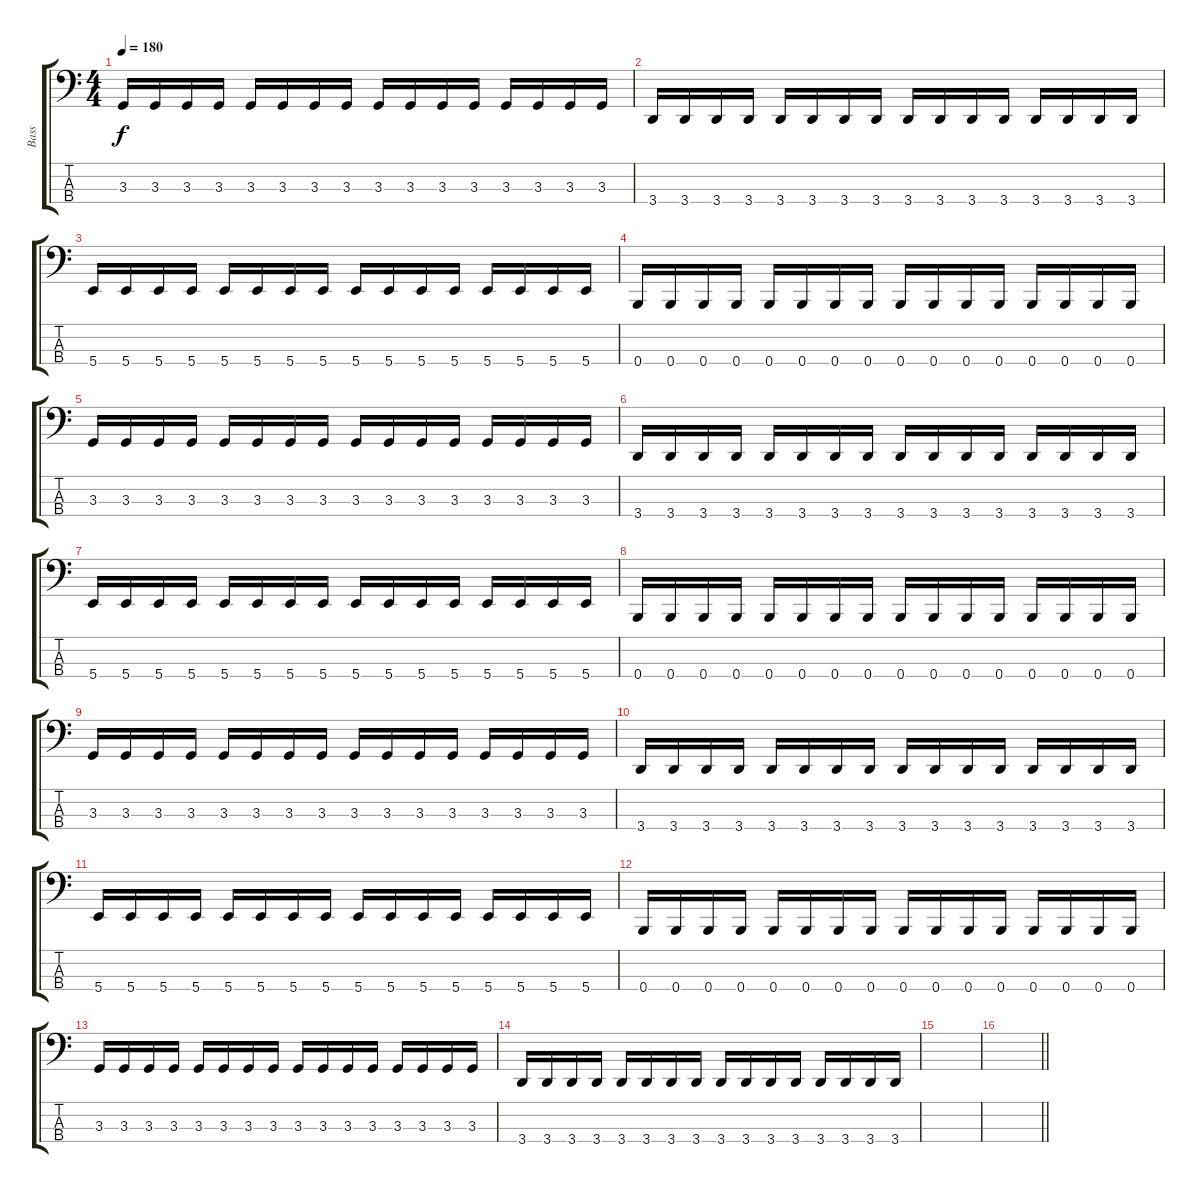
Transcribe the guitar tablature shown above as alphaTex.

\track ("Bass" "Bass") {instrument electricbassfinger}
\staff {score tabs}
\tuning (D2 A1 E1 B0) {hide}
\ts (4 4)
\tempo 180
\clef f4
\ks c
3.3.16{dy f} 3.3.16 3.3.16 3.3.16 3.3.16 3.3.16 3.3.16 3.3.16 3.3.16 3.3.16 3.3.16 3.3.16 3.3.16 3.3.16 3.3.16 3.3.16 |
3.4.16 3.4.16 3.4.16 3.4.16 3.4.16 3.4.16 3.4.16 3.4.16 3.4.16 3.4.16 3.4.16 3.4.16 3.4.16 3.4.16 3.4.16 3.4.16 |
5.4.16 5.4.16 5.4.16 5.4.16 5.4.16 5.4.16 5.4.16 5.4.16 5.4.16 5.4.16 5.4.16 5.4.16 5.4.16 5.4.16 5.4.16 5.4.16 |
0.4.16 0.4.16 0.4.16 0.4.16 0.4.16 0.4.16 0.4.16 0.4.16 0.4.16 0.4.16 0.4.16 0.4.16 0.4.16 0.4.16 0.4.16 0.4.16 |
3.3.16 3.3.16 3.3.16 3.3.16 3.3.16 3.3.16 3.3.16 3.3.16 3.3.16 3.3.16 3.3.16 3.3.16 3.3.16 3.3.16 3.3.16 3.3.16 |
3.4.16 3.4.16 3.4.16 3.4.16 3.4.16 3.4.16 3.4.16 3.4.16 3.4.16 3.4.16 3.4.16 3.4.16 3.4.16 3.4.16 3.4.16 3.4.16 |
5.4.16 5.4.16 5.4.16 5.4.16 5.4.16 5.4.16 5.4.16 5.4.16 5.4.16 5.4.16 5.4.16 5.4.16 5.4.16 5.4.16 5.4.16 5.4.16 |
0.4.16 0.4.16 0.4.16 0.4.16 0.4.16 0.4.16 0.4.16 0.4.16 0.4.16 0.4.16 0.4.16 0.4.16 0.4.16 0.4.16 0.4.16 0.4.16 |
3.3.16 3.3.16 3.3.16 3.3.16 3.3.16 3.3.16 3.3.16 3.3.16 3.3.16 3.3.16 3.3.16 3.3.16 3.3.16 3.3.16 3.3.16 3.3.16 |
3.4.16 3.4.16 3.4.16 3.4.16 3.4.16 3.4.16 3.4.16 3.4.16 3.4.16 3.4.16 3.4.16 3.4.16 3.4.16 3.4.16 3.4.16 3.4.16 |
5.4.16 5.4.16 5.4.16 5.4.16 5.4.16 5.4.16 5.4.16 5.4.16 5.4.16 5.4.16 5.4.16 5.4.16 5.4.16 5.4.16 5.4.16 5.4.16 |
0.4.16 0.4.16 0.4.16 0.4.16 0.4.16 0.4.16 0.4.16 0.4.16 0.4.16 0.4.16 0.4.16 0.4.16 0.4.16 0.4.16 0.4.16 0.4.16 |
3.3.16 3.3.16 3.3.16 3.3.16 3.3.16 3.3.16 3.3.16 3.3.16 3.3.16 3.3.16 3.3.16 3.3.16 3.3.16 3.3.16 3.3.16 3.3.16 |
3.4.16 3.4.16 3.4.16 3.4.16 3.4.16 3.4.16 3.4.16 3.4.16 3.4.16 3.4.16 3.4.16 3.4.16 3.4.16 3.4.16 3.4.16 3.4.16 |
|
\barLineRight lightlight
